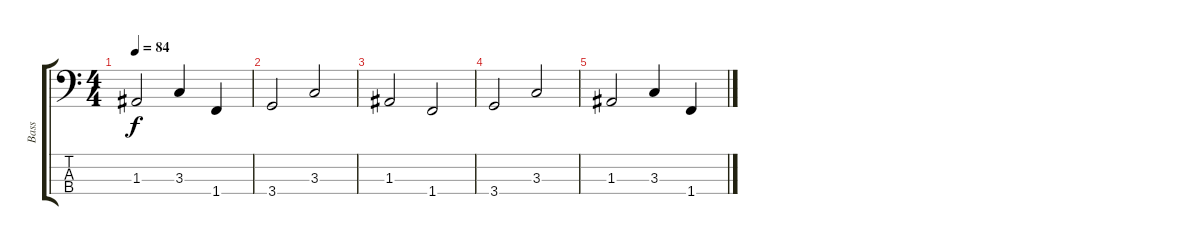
\track ("Bass" "Bass") {instrument electricbassfinger}
\staff {score tabs}
\tuning (G2 D2 A1 E1) {hide}
\ts (4 4)
\tempo 84
\clef f4
\ks c
1.3.2{dy f} 3.3.4 1.4.4 |
3.4.2 3.3.2 |
1.3.2 1.4.2 |
3.4.2 3.3.2 |
1.3.2 3.3.4 1.4.4
